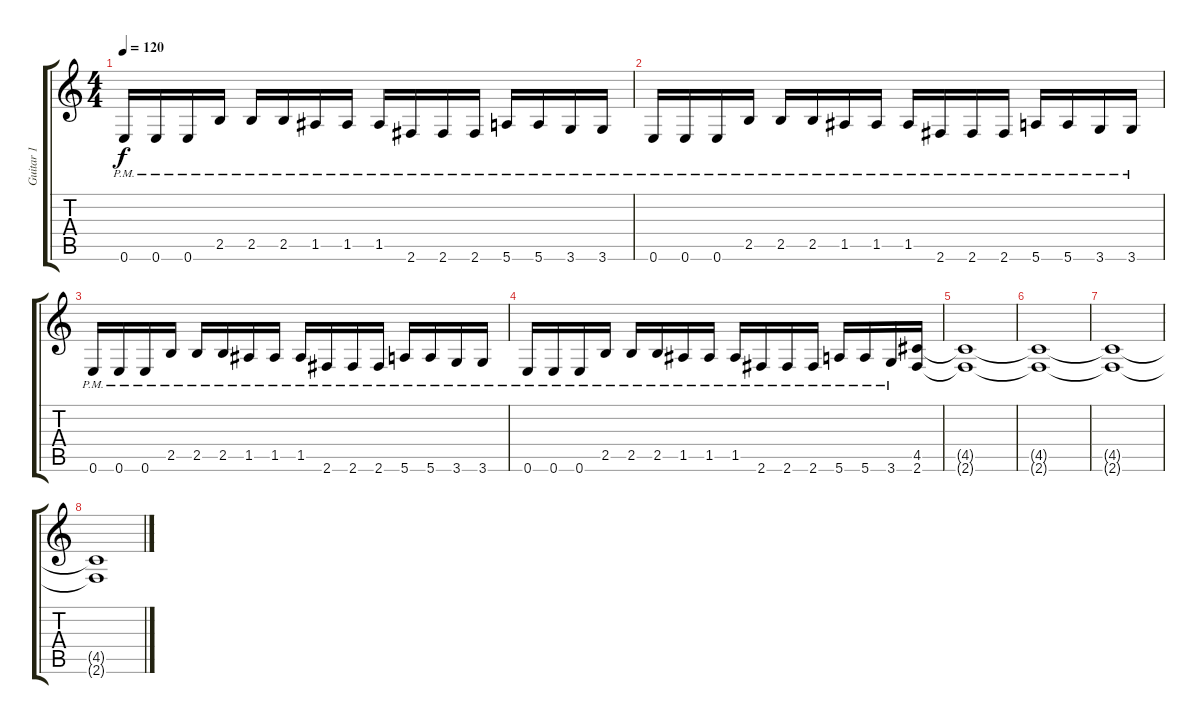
\track ("Guitar 1" "Guitar 1") {instrument overdrivenguitar}
\staff {score tabs}
\tuning (E4 B3 G3 D3 A2 E2) {hide}
\ts (4 4)
\tempo 120
\clef g2
\ks c
0.6{pm}.16{dy f} 0.6{pm}.16 0.6{pm}.16 2.5{pm}.16 2.5{pm}.16 2.5{pm}.16 1.5{pm}.16 1.5{pm}.16 1.5{pm}.16 2.6{pm}.16 2.6{pm}.16 2.6{pm}.16 5.6{pm}.16 5.6{pm}.16 3.6{pm}.16 3.6{pm}.16 |
0.6{pm}.16 0.6{pm}.16 0.6{pm}.16 2.5{pm}.16 2.5{pm}.16 2.5{pm}.16 1.5{pm}.16 1.5{pm}.16 1.5{pm}.16 2.6{pm}.16 2.6{pm}.16 2.6{pm}.16 5.6{pm}.16 5.6{pm}.16 3.6{pm}.16 3.6{pm}.16 |
0.6{pm}.16 0.6{pm}.16 0.6{pm}.16 2.5{pm}.16 2.5{pm}.16 2.5{pm}.16 1.5{pm}.16 1.5{pm}.16 1.5{pm}.16 2.6{pm}.16 2.6{pm}.16 2.6{pm}.16 5.6{pm}.16 5.6{pm}.16 3.6{pm}.16 3.6{pm}.16 |
0.6{pm}.16 0.6{pm}.16 0.6{pm}.16 2.5{pm}.16 2.5{pm}.16 2.5{pm}.16 1.5{pm}.16 1.5{pm}.16 1.5{pm}.16 2.6{pm}.16 2.6{pm}.16 2.6{pm}.16 5.6{pm}.16 5.6{pm}.16 3.6{pm}.16 (4.5 2.6).16 |
(4.5{t} 2.6{t}).1 |
(4.5{t} 2.6{t}).1 |
(4.5{t} 2.6{t}).1 |
(4.5{t} 2.6{t}).1
